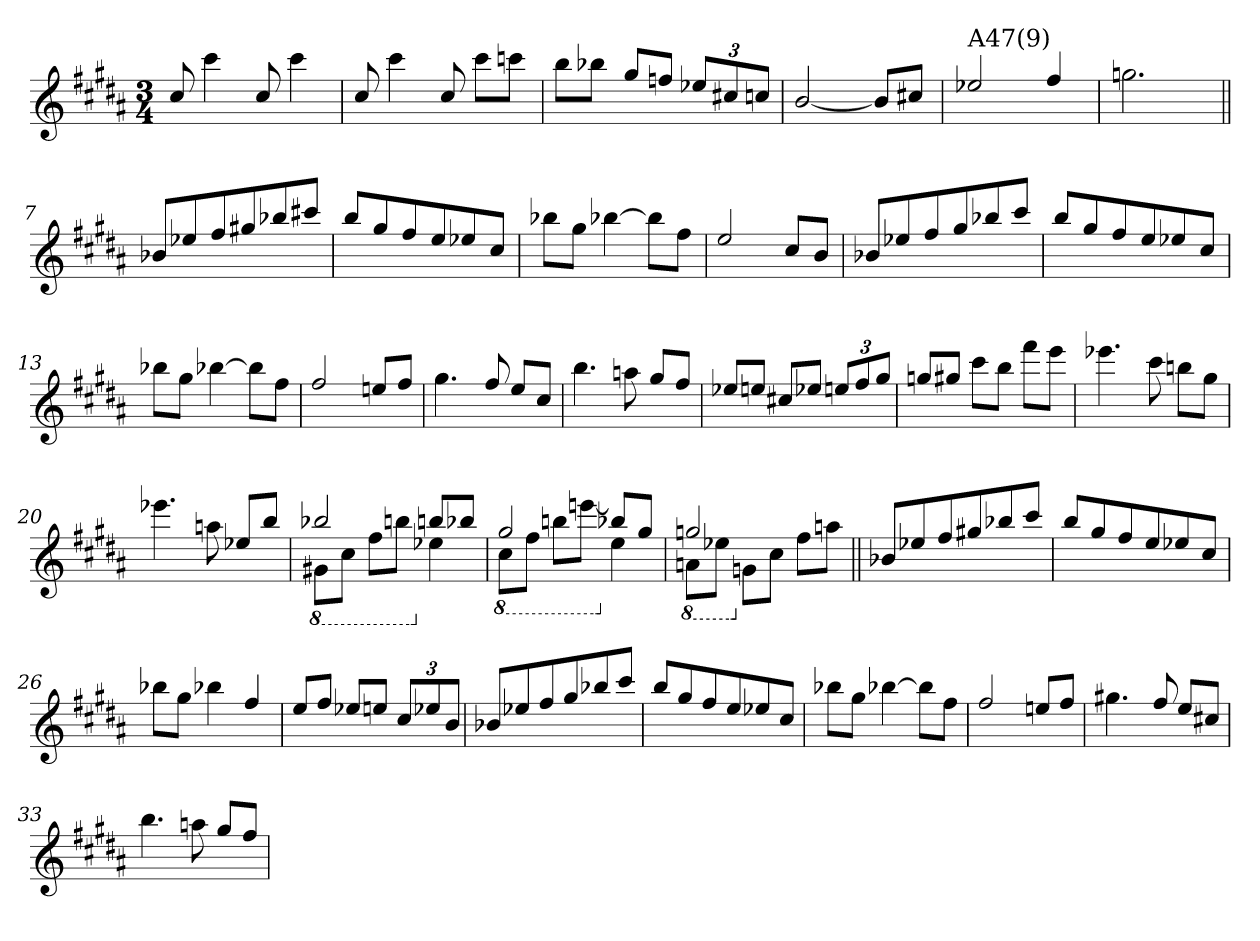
**kern
*part1
*staff1
*clefG2
*k[f#c#g#d#a#]
*B:
*M3/4
=1
8cc#/
4ccc#\
8cc#/
4ccc#\
=2
8cc#/
4ccc#\
8cc#/
8ccc#\L
8cccn\J
=3
8bb\L
8bb-X\J
8gg#/L
8ffn/J
*Xbrackettup
12ee-X/L
12cc#X/
12ccn/J
=4
[2b/
8b/L]
8cc#X/J
=5
!LO:TX:a:t=A47(9)
2ee-X/
4ff#/
!!LO:LB:g=z
=6
2.ggn\
=7||
8b-/L
8ee-X/
8ff#/
8gg#X/
8bb-X/
8ccc#X/J
=8
8bb/L
8gg#/
8ff#/
8ee/
8ee-X/
8cc#/J
=9
8bb-X\L
8gg#\J
[4bb-X\
8bb-\L]
8ff#\J
=10
2ee/
8cc#/L
8b/J
!!LO:LB:g=z
=11
8b-/L
8ee-X/
8ff#/
8gg#/
8bb-X/
8ccc#/J
=12
8bb/L
8gg#/
8ff#/
8ee/
8ee-X/
8cc#/J
=13
8bb-X\L
8gg#\J
[4bb-X\
8bb-\L]
8ff#\J
=14
2ff#/
8een/L
8ff#/J
=15
4.gg#\
8ff#/
8ee/L
8cc#/J
!!LO:LB:g=z
=16
4.bb\
8aan\
8gg#/L
8ff#/J
=17
8ee-X/L
8een/J
8cc#X/L
8ee-X/J
12een/L
12ff#/
12gg#/J
=18
8ggn/L
8gg#X/J
8ccc#\L
8bb\J
8fff#\L
8eee\J
=19
4.eee-X\
8ccc#\
8bbn\L
8gg#\J
=20
4.eee-X\
8aan\
8ee-X/L
8bb/J
!!LO:LB:g=z
=21
*8ba
*^
2b-X/	8G#X\L
.	8c#\J
.	8f#\L
.	8bn\J
*X8ba	*
8bbn/L	4ee-X\
8bb-X/J	.
=22	=22
*8ba	*
2g#/	8c#\L
.	8f#\J
.	8bn\L
.	[<8een\J
*X8ba	*
8bb-X/L	4ee\]
8gg#/J	.
=23	=23
*8ba	*
2gn/	8An\L
.	8e-X\J
*X8ba	*
.	8gn\L
.	8cc#\J
4ryy	8ff#\L
.	8aan\J
*v	*v
=24||
8b-/L
8ee-X/
8ff#/
8gg#X/
8bb-X/
8ccc#/J
!!LO:LB:g=z
=25
8bb/L
8gg#/
8ff#/
8ee/
8ee-X/
8cc#/J
=26
8bb-X\L
8gg#\J
4bb-X\
4ff#/
=27
8ee/L
8ff#/J
8ee-X/L
8een/J
12cc#/L
12ee-X/
12b/J
=28
8b-X/L
8ee-X/
8ff#/
8gg#/
8bb-X/
8ccc#/J
=29
8bb/L
8gg#/
8ff#/
8ee/
8ee-X/
8cc#/J
!!LO:LB:g=z
=30
8bb-X\L
8gg#\J
[4bb-X\
8bb-\L]
8ff#\J
=31
2ff#/
8een/L
8ff#/J
=32
4.gg#X\
8ff#/
8ee/L
8cc#X/J
=33
4.bb\
8aan\
8gg#/L
8ff#/J
=
*-
